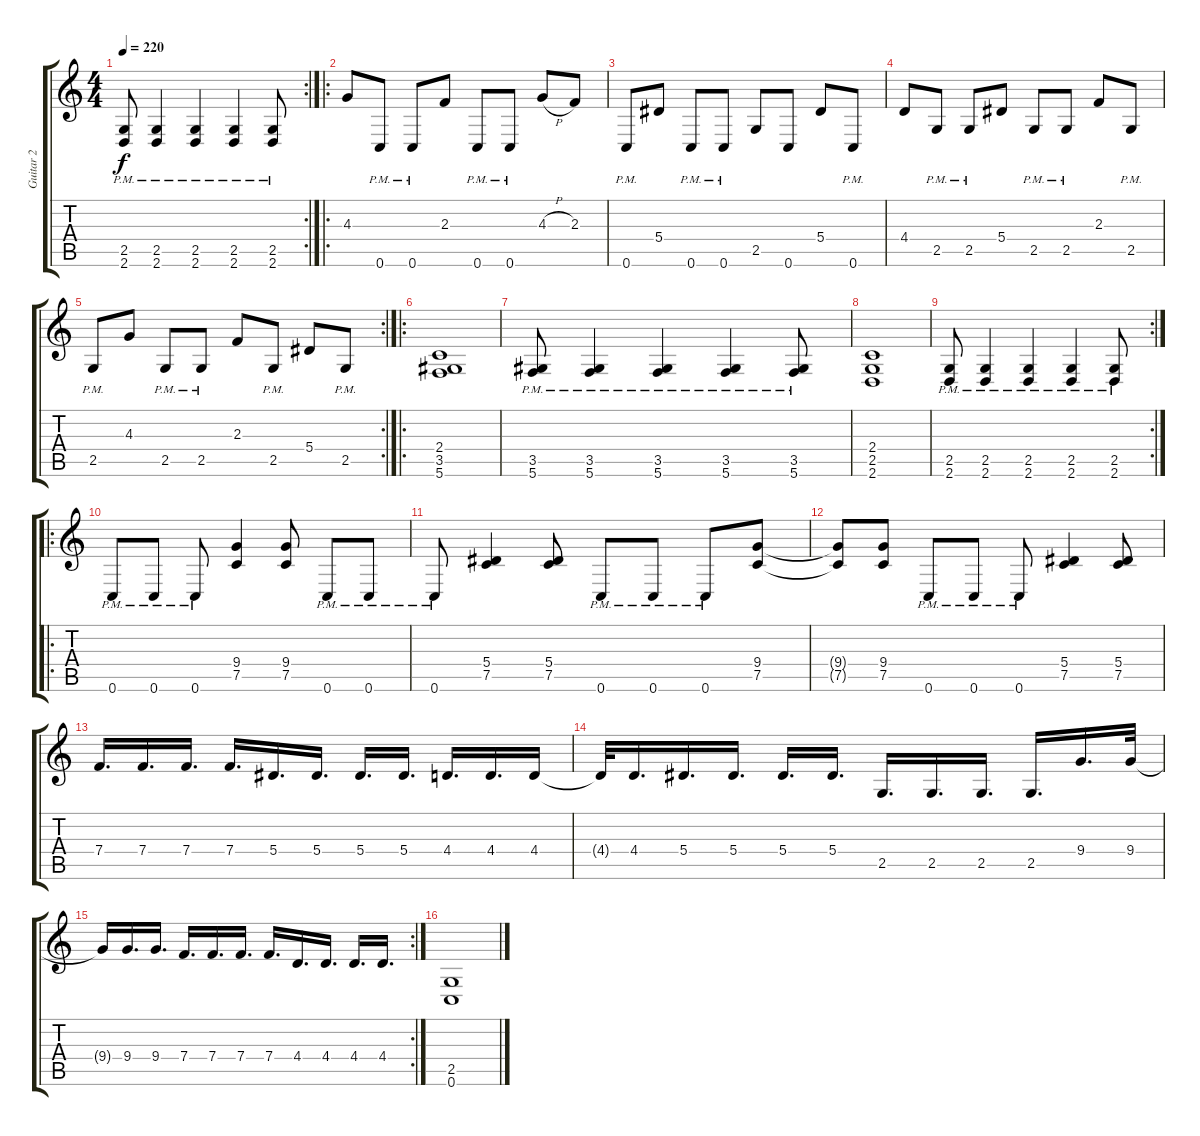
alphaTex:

\track ("Guitar 2" "Guitar 2") {instrument distortionguitar}
\staff {score tabs}
\tuning (C4 G3 Eb3 Bb2 F2 C2) {hide}
\rc 2
\ts (4 4)
\tempo 220
\clef g2
\ks c
(2.5{pm} 2.6{pm}).8{dy f} (2.5{pm} 2.6{pm}).4 (2.5{pm} 2.6{pm}).4 (2.5{pm} 2.6{pm}).4 (2.5{pm} 2.6{pm}).8 |
\ro
4.3.8 0.6{pm}.8 0.6{pm}.8 2.3.8 0.6{pm}.8 0.6{pm}.8 4.3{h}.8 2.3.8 |
0.6{pm}.8 5.4.8 0.6{pm}.8 0.6{pm}.8 2.5.8 0.6.8 5.4.8 0.6{pm}.8 |
4.4.8 2.5{pm}.8 2.5{pm}.8 5.4.8 2.5{pm}.8 2.5{pm}.8 2.3.8 2.5{pm}.8 |
\rc 2
2.5{pm}.8 4.3.8 2.5{pm}.8 2.5{pm}.8 2.3.8 2.5{pm}.8 5.4.8 2.5{pm}.8 |
\ro
(2.4 3.5 5.6).1 |
(3.5{pm} 5.6{pm}).8 (3.5{pm} 5.6{pm}).4 (3.5{pm} 5.6{pm}).4 (3.5{pm} 5.6{pm}).4 (3.5{pm} 5.6{pm}).8 |
(2.4 2.5 2.6).1 |
\rc 2
(2.5{pm} 2.6{pm}).8 (2.5{pm} 2.6{pm}).4 (2.5{pm} 2.6{pm}).4 (2.5{pm} 2.6{pm}).4 (2.5{pm} 2.6{pm}).8 |
\ro
0.6{pm}.8 0.6{pm}.8 0.6{pm}.8 (9.4 7.5).4 (9.4 7.5).8 0.6{pm}.8 0.6{pm}.8 |
0.6{pm}.8 (5.4 7.5).4 (5.4 7.5).8 0.6{pm}.8 0.6{pm}.8 0.6{pm}.8 (9.4 7.5).8 |
(9.4{t} 7.5{t}).8 (9.4 7.5).8 0.6{pm}.8 0.6{pm}.8 0.6{pm}.8 (5.4 7.5).4 (5.4 7.5).8 |
7.4.16{d} 7.4.16{d} 7.4.16{d} 7.4.16{d} 5.4.16{d} 5.4.16{d} 5.4.16{d} 5.4.16{d} 4.4.16{d} 4.4.16{d} 4.4.16 |
4.4{t}.32 4.4.16{d} 5.4.16{d} 5.4.16{d} 5.4.16{d} 5.4.16{d} 2.5.16{d} 2.5.16{d} 2.5.16{d} 2.5.16{d} 9.4.16{d} 9.4.32 |
\rc 2
9.4{t}.16 9.4.16{d} 9.4.16{d} 7.4.16{d} 7.4.16{d} 7.4.16{d} 7.4.16{d} 4.4.16{d} 4.4.16{d} 4.4.16{d} 4.4.16{d} |
(2.5 0.6).1
